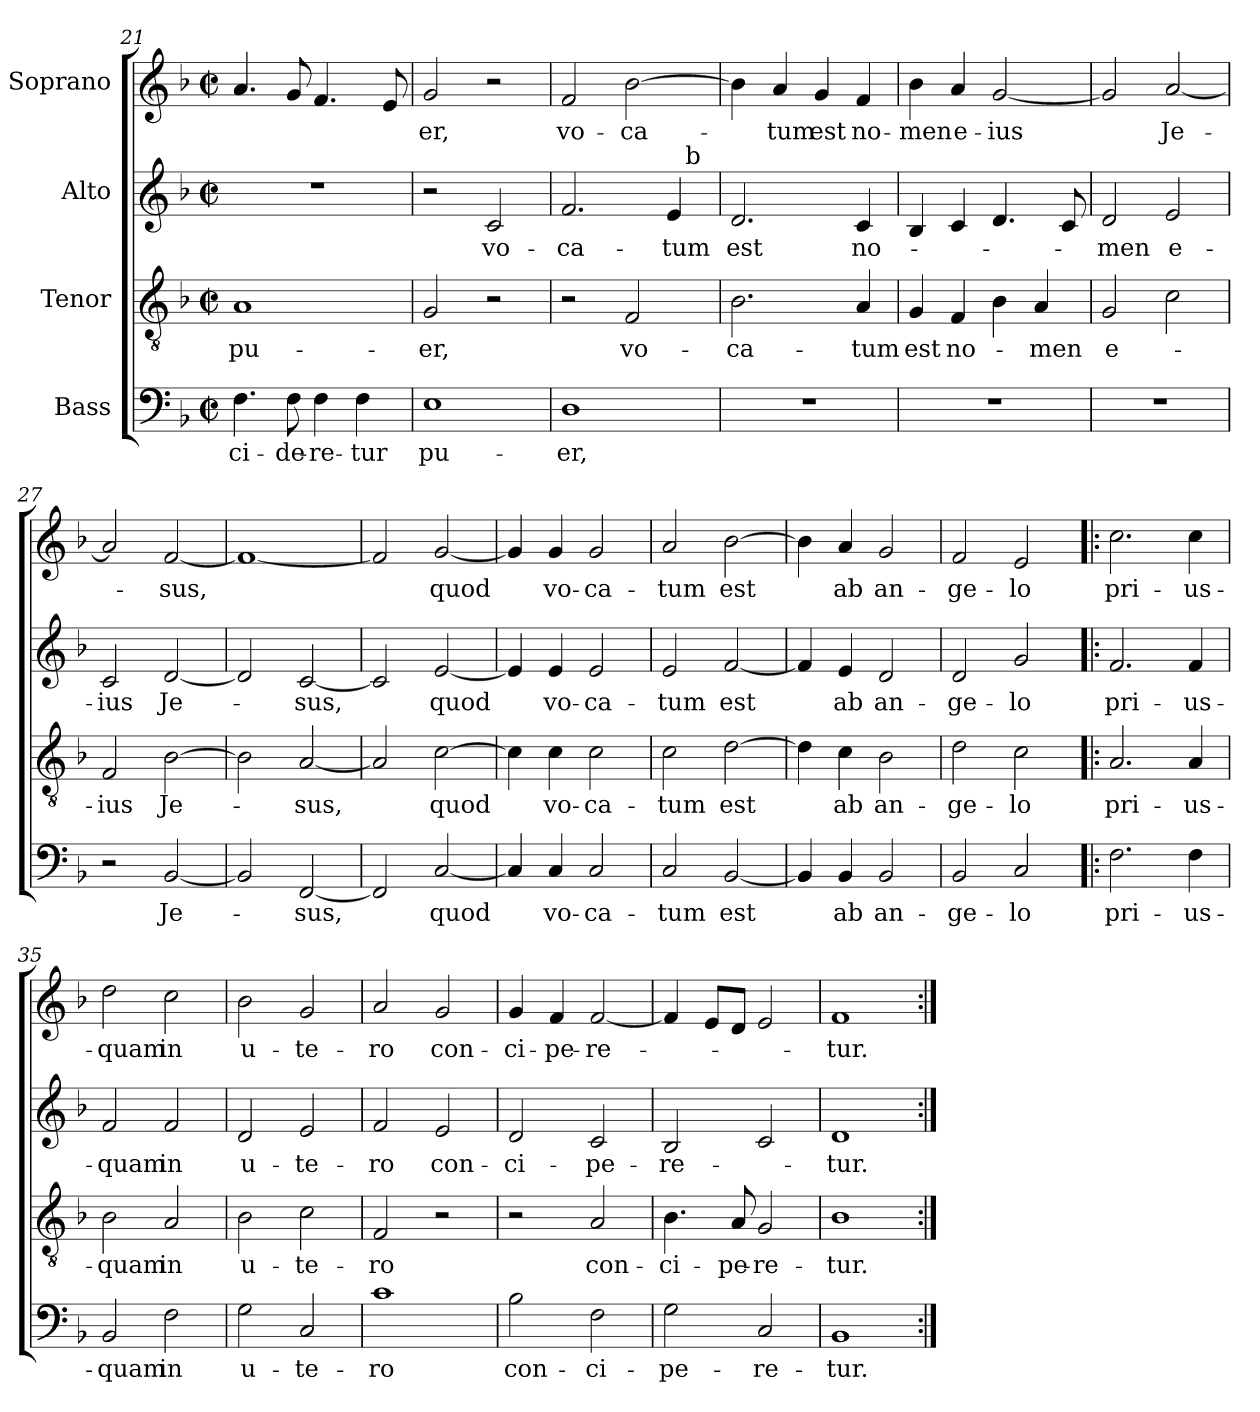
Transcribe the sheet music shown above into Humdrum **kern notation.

**kern	**text	**kern	**text	**kern	**text	**kern	**text
*part4	*part4	*part3	*part3	*part2	*part2	*part1	*part1
*staff4	*staff4	*staff3	*staff3	*staff2	*staff2	*staff1	*staff1
*I"Bass	*	*I"Tenor	*	*I"Alto	*	*I"Soprano	*
*clefF4	*	*clefGv2	*	*clefG2	*	*clefG2	*
*k[b-]	*	*k[b-]	*	*k[b-]	*	*k[b-]	*
*F:	*	*F:	*	*F:	*	*F:	*
*M2/2	*	*M2/2	*	*M2/2	*	*M2/2	*
*met(c|)	*	*met(c|)	*	*met(c|)	*	*met(c|)	*
=21	=21	=21	=21	=21	=21	=21	=21
4.F\	-ci-	1A	pu-	1r	.	4.a/	.
8F\	-de-	.	.	.	.	8g/	.
4F\	-re-	.	.	.	.	4.f/	.
4F\	-tur	.	.	.	.	.	.
.	.	.	.	.	.	8e/	.
=22	=22	=22	=22	=22	=22	=22	=22
1E	pu-	2G/	-er,	2r	.	2g/	-er,
.	.	2r	.	2c/	vo-	2r	.
!!LO:PB:g=z
=23	=23	=23	=23	=23	=23	=23	=23
*	*	*	*	*^	*	*	*
1D	-er,	2r	.	2.f/	2ryy	-ca-	2f/	vo-
.	.	2F/	vo-	.	4ryy	.	[2b-\	-ca-
.	.	.	.	4e/	16ryy	-tum	.	.
!	!	!	!	!	!LO:TX:a:t=b	!	!	!
.	.	.	.	.	8.ryy	.	.	.
*	*	*	*	*v	*v	*	*	*
=24	=24	=24	=24	=24	=24	=24	=24
1r	.	2.B-\	-ca-	2.d/	est	4b-\]	.
.	.	.	.	.	.	4a/	-tum
.	.	.	.	.	.	4g/	est
.	.	4A/	-tum	4c/	no-	4f/	no-
=25	=25	=25	=25	=25	=25	=25	=25
1r	.	4G/	est	4B-/	.	4b-\	-men
.	.	4F/	no-	4c/	.	4a/	e-
.	.	4B-\	.	4.d/	.	[2g/	-ius
.	.	4A/	-men	.	.	.	.
.	.	.	.	8c/	.	.	.
=26	=26	=26	=26	=26	=26	=26	=26
1r	.	2G/	e-	2d/	-men	2g/]	.
.	.	2c\	.	2e/	e-	[2a/	Je-
=27	=27	=27	=27	=27	=27	=27	=27
2r	.	2F/	-ius	2c/	-ius	2a/]	.
[2BB-/	Je-	[2B-\	Je-	[2d/	Je-	[2f/	-sus,
=28	=28	=28	=28	=28	=28	=28	=28
2BB-/]	.	2B-\]	.	2d/]	.	1f_	.
[2FF/	-sus,	[2A/	-sus,	[2c/	-sus,	.	.
=29	=29	=29	=29	=29	=29	=29	=29
2FF/]	.	2A/]	.	2c/]	.	2f/]	.
[2C/	quod	[2c\	quod	[2e/	quod	[2g/	quod
!!LO:LB:g=z
=30	=30	=30	=30	=30	=30	=30	=30
4C/]	.	4c\]	.	4e/]	.	4g/]	.
4C/	vo-	4c\	vo-	4e/	vo-	4g/	vo-
2C/	-ca-	2c\	-ca-	2e/	-ca-	2g/	-ca-
=31	=31	=31	=31	=31	=31	=31	=31
2C/	-tum	2c\	-tum	2e/	-tum	2a/	-tum
[2BB-/	est	[2d\	est	[2f/	est	[2b-\	est
=32	=32	=32	=32	=32	=32	=32	=32
4BB-/]	.	4d\]	.	4f/]	.	4b-\]	.
4BB-/	ab	4c\	ab	4e/	ab	4a/	ab
2BB-/	an-	2B-\	an-	2d/	an-	2g/	an-
=33	=33	=33	=33	=33	=33	=33	=33
2BB-/	-ge-	2d\	-ge-	2d/	-ge-	2f/	-ge-
2C/	-lo	2c\	-lo	2g/	-lo	2e/	-lo
=34!|:	=34!|:	=34!|:	=34!|:	=34!|:	=34!|:	=34!|:	=34!|:
2.F\	pri-	2.A/	pri-	2.f/	pri-	2.cc\	pri-
4F\	-us-	4A/	-us-	4f/	-us-	4cc\	-us-
=35	=35	=35	=35	=35	=35	=35	=35
2BB-/	-quam	2B-\	-quam	2f/	-quam	2dd\	-quam
2F\	in	2A/	in	2f/	in	2cc\	in
=36	=36	=36	=36	=36	=36	=36	=36
2G\	u-	2B-\	u-	2d/	u-	2b-\	u-
2C/	-te-	2c\	-te-	2e/	-te-	2g/	-te-
!!LO:LB:g=z
=37	=37	=37	=37	=37	=37	=37	=37
1c	-ro	2F/	-ro	2f/	-ro	2a/	-ro
.	.	2r	.	2e/	con-	2g/	con-
=38	=38	=38	=38	=38	=38	=38	=38
2B-\	con-	2r	.	2d/	-ci-	4g/	-ci-
.	.	.	.	.	.	4f/	-pe-
2F\	-ci-	2A/	con-	2c/	-pe-	[2f/	-re-
=39	=39	=39	=39	=39	=39	=39	=39
2G\	-pe-	4.B-\	-ci-	2B-/	-re-	4f/]	.
.	.	.	.	.	.	8e/L	.
.	.	8A/	-pe-	.	.	8d/J	.
2C/	-re-	2G/	-re-	2c/	.	2e/	.
=40	=40	=40	=40	=40	=40	=40	=40
1BB-	-tur.	1B-	-tur.	1d	-tur.	1f	-tur.
=:|!	=:|!	=:|!	=:|!	=:|!	=:|!	=:|!	=:|!
*-	*-	*-	*-	*-	*-	*-	*-
